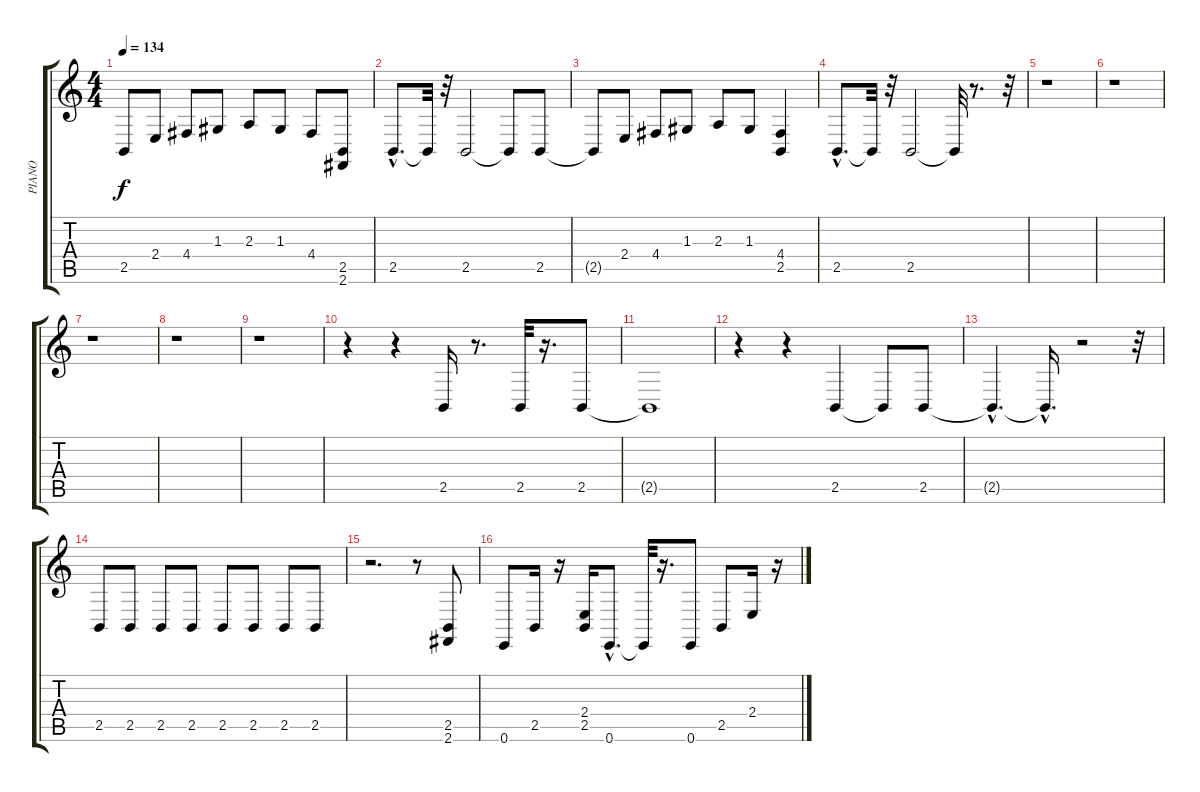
\track ("PIANO" "PIANO") {instrument acousticgrandpiano}
\staff {score tabs}
\tuning (E4 B3 G3 D3 A2 E2) {hide}
\ts (4 4)
\tempo 134
\clef g2
\ks c
2.5{t}.8{dy f} 2.4.8 4.4.8 1.3.8 2.3.8 1.3.8 4.4.8 (2.5 2.6).8 |
2.5{hac}.8{d} 2.5{t}.32 r.32 2.5.2 2.5{t}.8 2.5.8 |
2.5{t}.8 2.4.8 4.4.8 1.3.8 2.3.8 1.3.8 (4.4 2.5).4 |
2.5{hac}.8{d} 2.5{t}.32 r.32 2.5.2 2.5{t}.32 r.8{d} r.32 |
r.1 |
r.1 |
r.1 |
r.1 |
r.1 |
r.4 r.4 2.5.16 r.8{d} 2.5.32 r.16{d} 2.5.8 |
2.5{t}.1 |
r.4 r.4 2.5.4 2.5{t}.8 2.5.8 |
2.5{hac t}.4{d} 2.5{hac t}.16{d} r.2 r.32 |
2.5.8 2.5.8 2.5.8 2.5.8 2.5.8 2.5.8 2.5.8 2.5.8 |
r.2{d} r.8 (2.5 2.6).8 |
0.6.8 2.5.16 r.16 (2.4 2.5).16 0.6{hac}.8{d} 0.6{t}.32 r.16{d} 0.6.8 2.5.8 2.4.16 r.16
